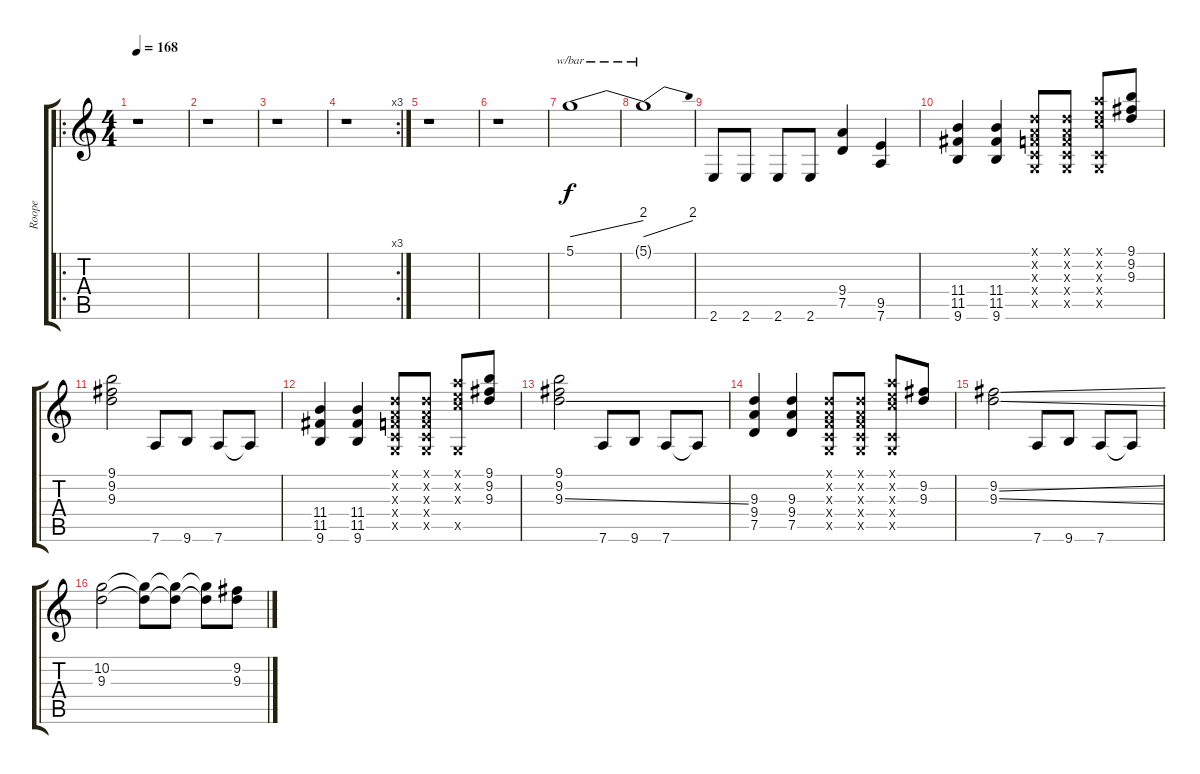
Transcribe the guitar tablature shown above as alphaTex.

\track ("Roope" "Roope") {instrument distortionguitar}
\staff {score tabs}
\tuning (D4 A3 F3 C3 G2 D2) {hide}
\ro
\ts (4 4)
\tempo 168
\clef g2
\ks c
r.1{dy f} |
r.1 |
r.1 |
\rc 3
r.1 |
r.1 |
r.1 |
5.1.1{tbe (dive default 0 0 60 8)} |
5.1{t}.1{tbe (dive default 0 0 60 8)} |
2.6.8 2.6.8 2.6.8 2.6.8 (9.4 7.5).4 (9.5 7.6).4 |
(11.4 11.5 9.6).4 (11.4 11.5 9.6).4 (0.1{x} 0.2{x} 0.3{x} 0.4{x} 0.5{x}).8 (0.1{x} 0.2{x} 0.3{x} 0.4{x} 0.5{x}).8 (7.1{x} 7.2{x} 7.3{x} 0.4{x} 0.5{x}).8 (9.1 9.2 9.3).8 |
(9.1 9.2 9.3).2 7.6.8 9.6.8 7.6.8 7.6{t}.8 |
(11.4 11.5 9.6).4 (11.4 11.5 9.6).4 (0.1{x} 0.2{x} 0.3{x} 0.4{x} 0.5{x}).8 (0.1{x} 0.2{x} 0.3{x} 0.4{x} 0.5{x}).8 (7.1{x} 7.2{x} 7.3{x} 0.5{x}).8 (9.1 9.2 9.3).8 |
(9.1 9.2 9.3{ss}).2 7.6.8 9.6.8 7.6.8 7.6{t}.8 |
(9.3 9.4 7.5).4 (9.3 9.4 7.5).4 (0.1{x} 0.2{x} 0.3{x} 0.4{x} 0.5{x}).8 (0.1{x} 0.2{x} 0.3{x} 0.4{x} 0.5{x}).8 (7.1{x} 7.2{x} 7.3{x} 0.4{x} 0.5{x}).8 (9.2 9.3).8 |
(9.2{ss} 9.3{ss}).2 7.6.8 9.6.8 7.6.8 7.6{t}.8 |
(10.2 9.3).2 (10.2{t} 9.3{t}).8 (10.2{t} 9.3{t}).8 (10.2{t} 9.3{t}).8 (9.2 9.3).8
